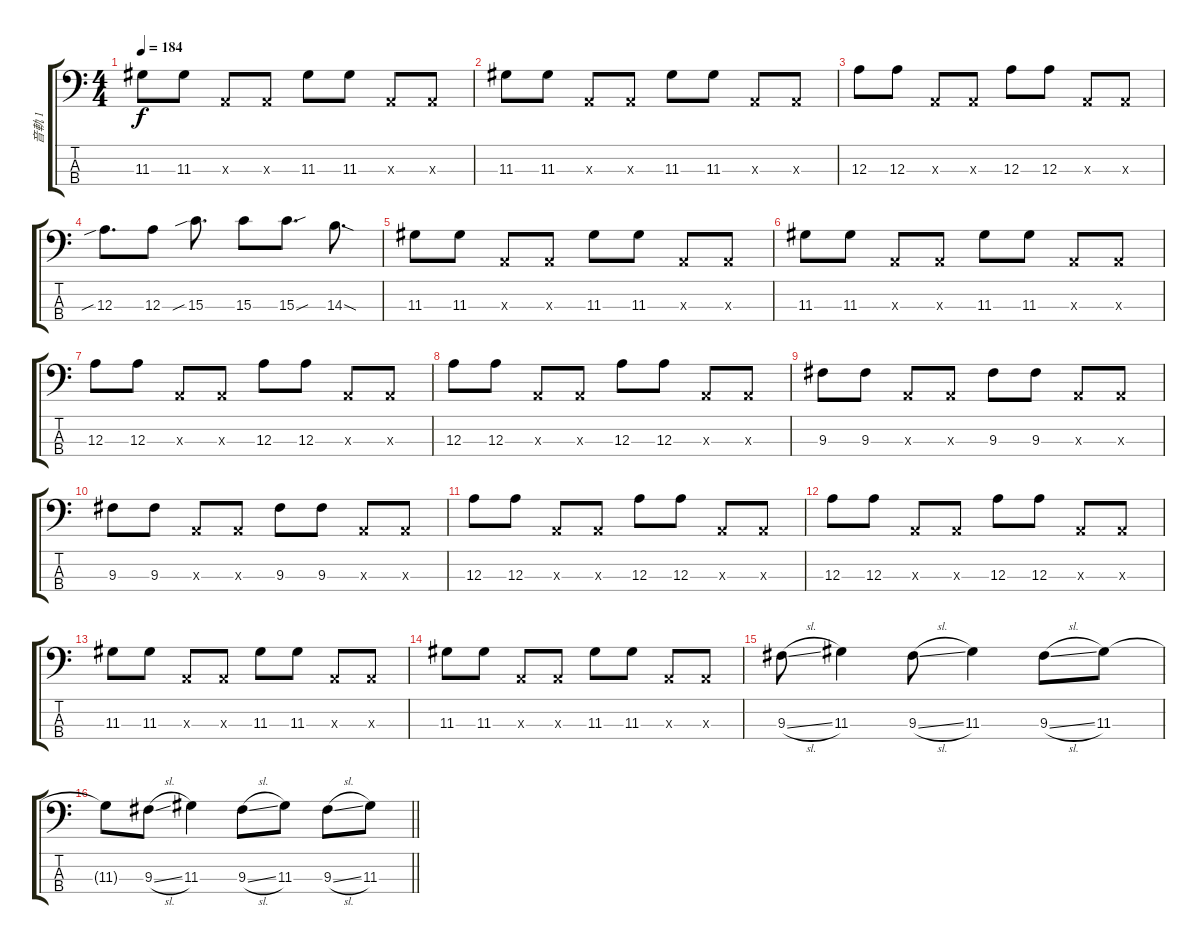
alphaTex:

\track ("音軌 1" "音軌 1") {instrument electricbassfinger}
\staff {score tabs}
\tuning (G2 D2 A1 E1) {hide}
\ts (4 4)
\tempo 184
\clef f4
\ks c
11.3.8{dy f} 11.3.8 0.3{x}.8 0.3{x}.8 11.3.8 11.3.8 0.3{x}.8 0.3{x}.8 |
11.3.8 11.3.8 0.3{x}.8 0.3{x}.8 11.3.8 11.3.8 0.3{x}.8 0.3{x}.8 |
12.3.8 12.3.8 0.3{x}.8 0.3{x}.8 12.3.8 12.3.8 0.3{x}.8 0.3{x}.8 |
12.3{sib}.8{d} 12.3.8 15.3{sib}.8{d} 15.3.8 15.3{sou}.8{d} 14.3{sod}.8{d} |
11.3.8 11.3.8 0.3{x}.8 0.3{x}.8 11.3.8 11.3.8 0.3{x}.8 0.3{x}.8 |
11.3.8 11.3.8 0.3{x}.8 0.3{x}.8 11.3.8 11.3.8 0.3{x}.8 0.3{x}.8 |
12.3.8 12.3.8 0.3{x}.8 0.3{x}.8 12.3.8 12.3.8 0.3{x}.8 0.3{x}.8 |
12.3.8 12.3.8 0.3{x}.8 0.3{x}.8 12.3.8 12.3.8 0.3{x}.8 0.3{x}.8 |
9.3.8 9.3.8 0.3{x}.8 0.3{x}.8 9.3.8 9.3.8 0.3{x}.8 0.3{x}.8 |
9.3.8 9.3.8 0.3{x}.8 0.3{x}.8 9.3.8 9.3.8 0.3{x}.8 0.3{x}.8 |
12.3.8 12.3.8 0.3{x}.8 0.3{x}.8 12.3.8 12.3.8 0.3{x}.8 0.3{x}.8 |
12.3.8 12.3.8 0.3{x}.8 0.3{x}.8 12.3.8 12.3.8 0.3{x}.8 0.3{x}.8 |
11.3.8 11.3.8 0.3{x}.8 0.3{x}.8 11.3.8 11.3.8 0.3{x}.8 0.3{x}.8 |
11.3.8 11.3.8 0.3{x}.8 0.3{x}.8 11.3.8 11.3.8 0.3{x}.8 0.3{x}.8 |
9.3{sl}.8 11.3.4 9.3{sl}.8 11.3.4 9.3{sl}.8 11.3.8 |
\barLineRight lightlight
11.3{t}.8 9.3{sl}.8 11.3.4 9.3{sl}.8 11.3.8 9.3{sl}.8 11.3.8
